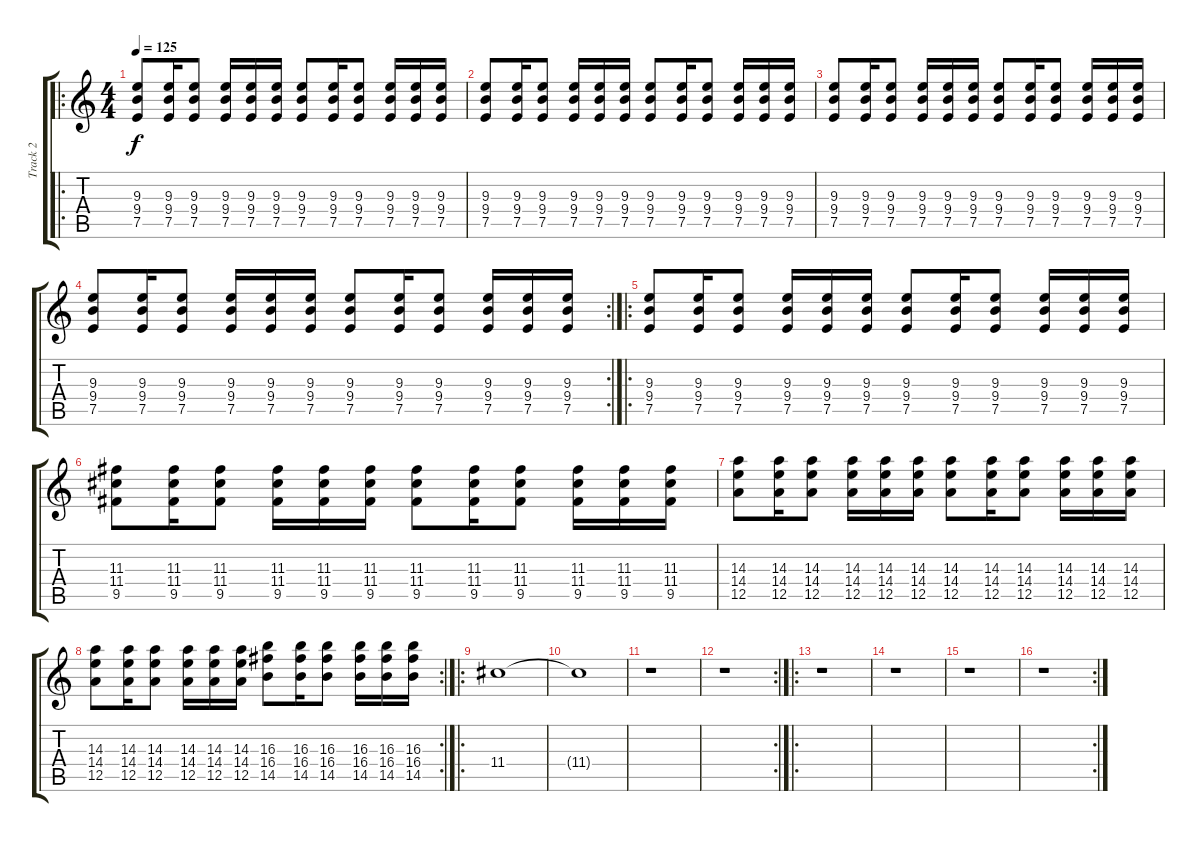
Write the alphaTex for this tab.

\track ("Track 2" "Track 2") {instrument overdrivenguitar}
\staff {score tabs}
\tuning (E4 B3 G3 D3 A2 E2) {hide}
\ro
\ts (4 4)
\tempo 125
\clef g2
\ks c
(9.3 9.4 7.5).8{dy f} (9.3 9.4 7.5).16 (9.3 9.4 7.5).8 (9.3 9.4 7.5).16 (9.3 9.4 7.5).16 (9.3 9.4 7.5).16 (9.3 9.4 7.5).8 (9.3 9.4 7.5).16 (9.3 9.4 7.5).8 (9.3 9.4 7.5).16 (9.3 9.4 7.5).16 (9.3 9.4 7.5).16 |
(9.3 9.4 7.5).8 (9.3 9.4 7.5).16 (9.3 9.4 7.5).8 (9.3 9.4 7.5).16 (9.3 9.4 7.5).16 (9.3 9.4 7.5).16 (9.3 9.4 7.5).8 (9.3 9.4 7.5).16 (9.3 9.4 7.5).8 (9.3 9.4 7.5).16 (9.3 9.4 7.5).16 (9.3 9.4 7.5).16 |
(9.3 9.4 7.5).8 (9.3 9.4 7.5).16 (9.3 9.4 7.5).8 (9.3 9.4 7.5).16 (9.3 9.4 7.5).16 (9.3 9.4 7.5).16 (9.3 9.4 7.5).8 (9.3 9.4 7.5).16 (9.3 9.4 7.5).8 (9.3 9.4 7.5).16 (9.3 9.4 7.5).16 (9.3 9.4 7.5).16 |
\rc 2
(9.3 9.4 7.5).8 (9.3 9.4 7.5).16 (9.3 9.4 7.5).8 (9.3 9.4 7.5).16 (9.3 9.4 7.5).16 (9.3 9.4 7.5).16 (9.3 9.4 7.5).8 (9.3 9.4 7.5).16 (9.3 9.4 7.5).8 (9.3 9.4 7.5).16 (9.3 9.4 7.5).16 (9.3 9.4 7.5).16 |
\ro
(9.3 9.4 7.5).8 (9.3 9.4 7.5).16 (9.3 9.4 7.5).8 (9.3 9.4 7.5).16 (9.3 9.4 7.5).16 (9.3 9.4 7.5).16 (9.3 9.4 7.5).8 (9.3 9.4 7.5).16 (9.3 9.4 7.5).8 (9.3 9.4 7.5).16 (9.3 9.4 7.5).16 (9.3 9.4 7.5).16 |
(11.3 11.4 9.5).8 (11.3 11.4 9.5).16 (11.3 11.4 9.5).8 (11.3 11.4 9.5).16 (11.3 11.4 9.5).16 (11.3 11.4 9.5).16 (11.3 11.4 9.5).8 (11.3 11.4 9.5).16 (11.3 11.4 9.5).8 (11.3 11.4 9.5).16 (11.3 11.4 9.5).16 (11.3 11.4 9.5).16 |
(14.3 14.4 12.5).8 (14.3 14.4 12.5).16 (14.3 14.4 12.5).8 (14.3 14.4 12.5).16 (14.3 14.4 12.5).16 (14.3 14.4 12.5).16 (14.3 14.4 12.5).8 (14.3 14.4 12.5).16 (14.3 14.4 12.5).8 (14.3 14.4 12.5).16 (14.3 14.4 12.5).16 (14.3 14.4 12.5).16 |
\rc 2
(14.3 14.4 12.5).8 (14.3 14.4 12.5).16 (14.3 14.4 12.5).8 (14.3 14.4 12.5).16 (14.3 14.4 12.5).16 (14.3 14.4 12.5).16 (16.3 16.4 14.5).8 (16.3 16.4 14.5).16 (16.3 16.4 14.5).8 (16.3 16.4 14.5).16 (16.3 16.4 14.5).16 (16.3 16.4 14.5).16 |
\ro
11.4.1 |
11.4{t}.1 |
r.1 |
\rc 2
r.1 |
\ro
r.1 |
r.1 |
r.1 |
\rc 2
r.1
